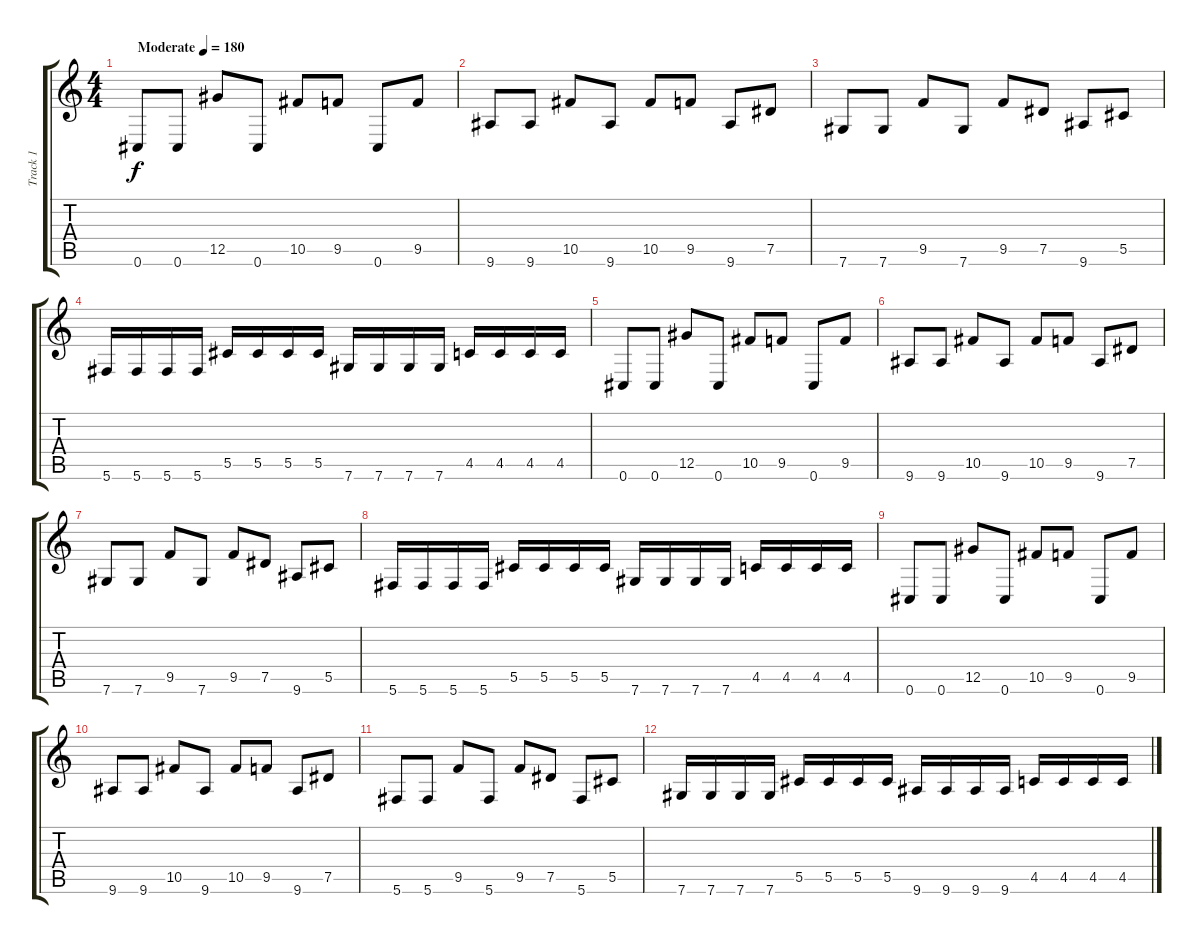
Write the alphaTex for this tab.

\track ("Track 1" "Track 1") {instrument overdrivenguitar}
\staff {score tabs}
\tuning (Eb4 Bb3 Gb3 Db3 Ab2 Db2) {hide}
\ts (4 4)
\tempo (180 "Moderate")
\clef g2
\ks c
0.6.8{dy f instrument overdrivenguitar} 0.6.8 12.5.8 0.6.8 10.5.8 9.5.8 0.6.8 9.5.8 |
9.6.8 9.6.8 10.5.8 9.6.8 10.5.8 9.5.8 9.6.8 7.5.8 |
7.6.8 7.6.8 9.5.8 7.6.8 9.5.8 7.5.8 9.6.8 5.5.8 |
5.6.16 5.6.16 5.6.16 5.6.16 5.5.16 5.5.16 5.5.16 5.5.16 7.6.16 7.6.16 7.6.16 7.6.16 4.5.16 4.5.16 4.5.16 4.5.16 |
0.6.8 0.6.8 12.5.8 0.6.8 10.5.8 9.5.8 0.6.8 9.5.8 |
9.6.8 9.6.8 10.5.8 9.6.8 10.5.8 9.5.8 9.6.8 7.5.8 |
7.6.8 7.6.8 9.5.8 7.6.8 9.5.8 7.5.8 9.6.8 5.5.8 |
5.6.16 5.6.16 5.6.16 5.6.16 5.5.16 5.5.16 5.5.16 5.5.16 7.6.16 7.6.16 7.6.16 7.6.16 4.5.16 4.5.16 4.5.16 4.5.16 |
0.6.8 0.6.8 12.5.8 0.6.8 10.5.8 9.5.8 0.6.8 9.5.8 |
9.6.8 9.6.8 10.5.8 9.6.8 10.5.8 9.5.8 9.6.8 7.5.8 |
5.6.8 5.6.8 9.5.8 5.6.8 9.5.8 7.5.8 5.6.8 5.5.8 |
7.6.16 7.6.16 7.6.16 7.6.16 5.5.16 5.5.16 5.5.16 5.5.16 9.6.16 9.6.16 9.6.16 9.6.16 4.5.16 4.5.16 4.5.16 4.5.16
